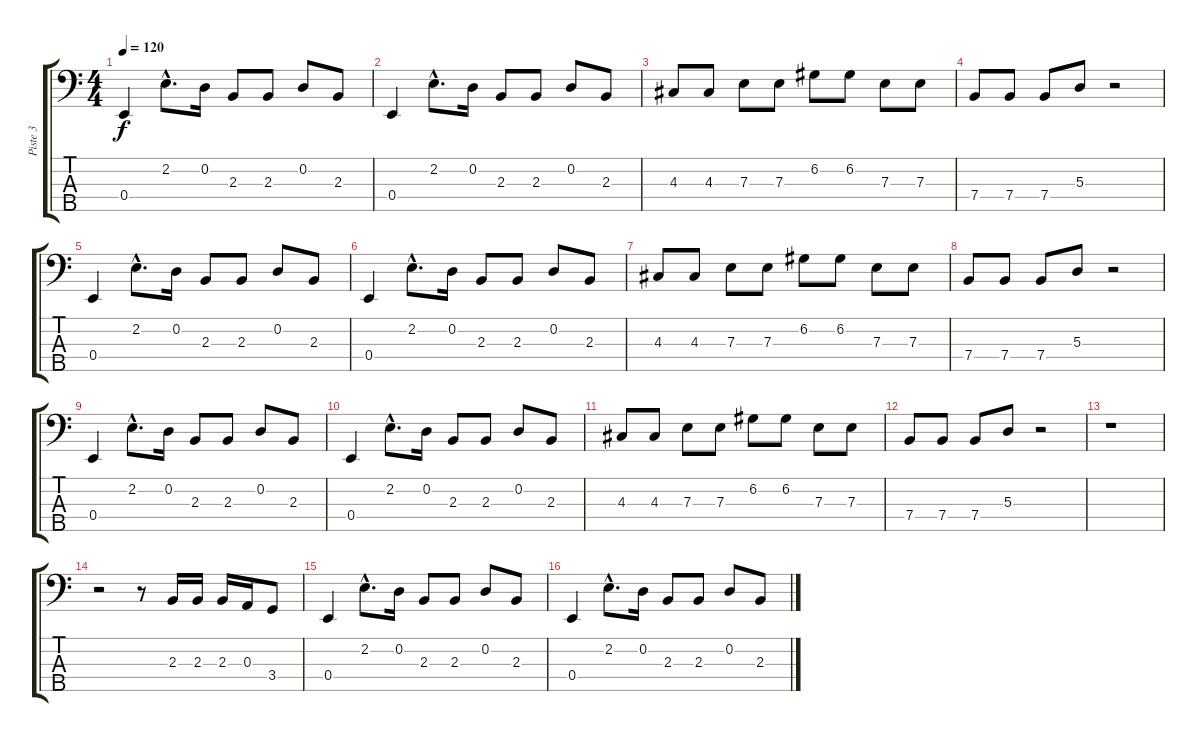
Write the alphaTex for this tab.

\track ("Piste 3" "Piste 3") {instrument acousticguitarnylon}
\staff {score tabs}
\tuning (G2 D2 A1 E1 B0) {hide}
\ts (4 4)
\tempo 120
\clef f4
\ks c
0.4.4{dy f} 2.2{hac}.8{d} 0.2.16 2.3.8 2.3.8 0.2.8 2.3.8 |
0.4.4 2.2{hac}.8{d} 0.2.16 2.3.8 2.3.8 0.2.8 2.3.8 |
4.3.8 4.3.8 7.3.8 7.3.8 6.2.8 6.2.8 7.3.8 7.3.8 |
7.4.8 7.4.8 7.4.8 5.3.8 r.2 |
0.4.4 2.2{hac}.8{d} 0.2.16 2.3.8 2.3.8 0.2.8 2.3.8 |
0.4.4 2.2{hac}.8{d} 0.2.16 2.3.8 2.3.8 0.2.8 2.3.8 |
4.3.8 4.3.8 7.3.8 7.3.8 6.2.8 6.2.8 7.3.8 7.3.8 |
7.4.8 7.4.8 7.4.8 5.3.8 r.2 |
0.4.4 2.2{hac}.8{d} 0.2.16 2.3.8 2.3.8 0.2.8 2.3.8 |
0.4.4 2.2{hac}.8{d} 0.2.16 2.3.8 2.3.8 0.2.8 2.3.8 |
4.3.8 4.3.8 7.3.8 7.3.8 6.2.8 6.2.8 7.3.8 7.3.8 |
7.4.8 7.4.8 7.4.8 5.3.8 r.2 |
r.1 |
r.2 r.8 2.3.16 2.3.16 2.3.16 0.3.16 3.4.8 |
0.4.4 2.2{hac}.8{d} 0.2.16 2.3.8 2.3.8 0.2.8 2.3.8 |
0.4.4 2.2{hac}.8{d} 0.2.16 2.3.8 2.3.8 0.2.8 2.3.8
